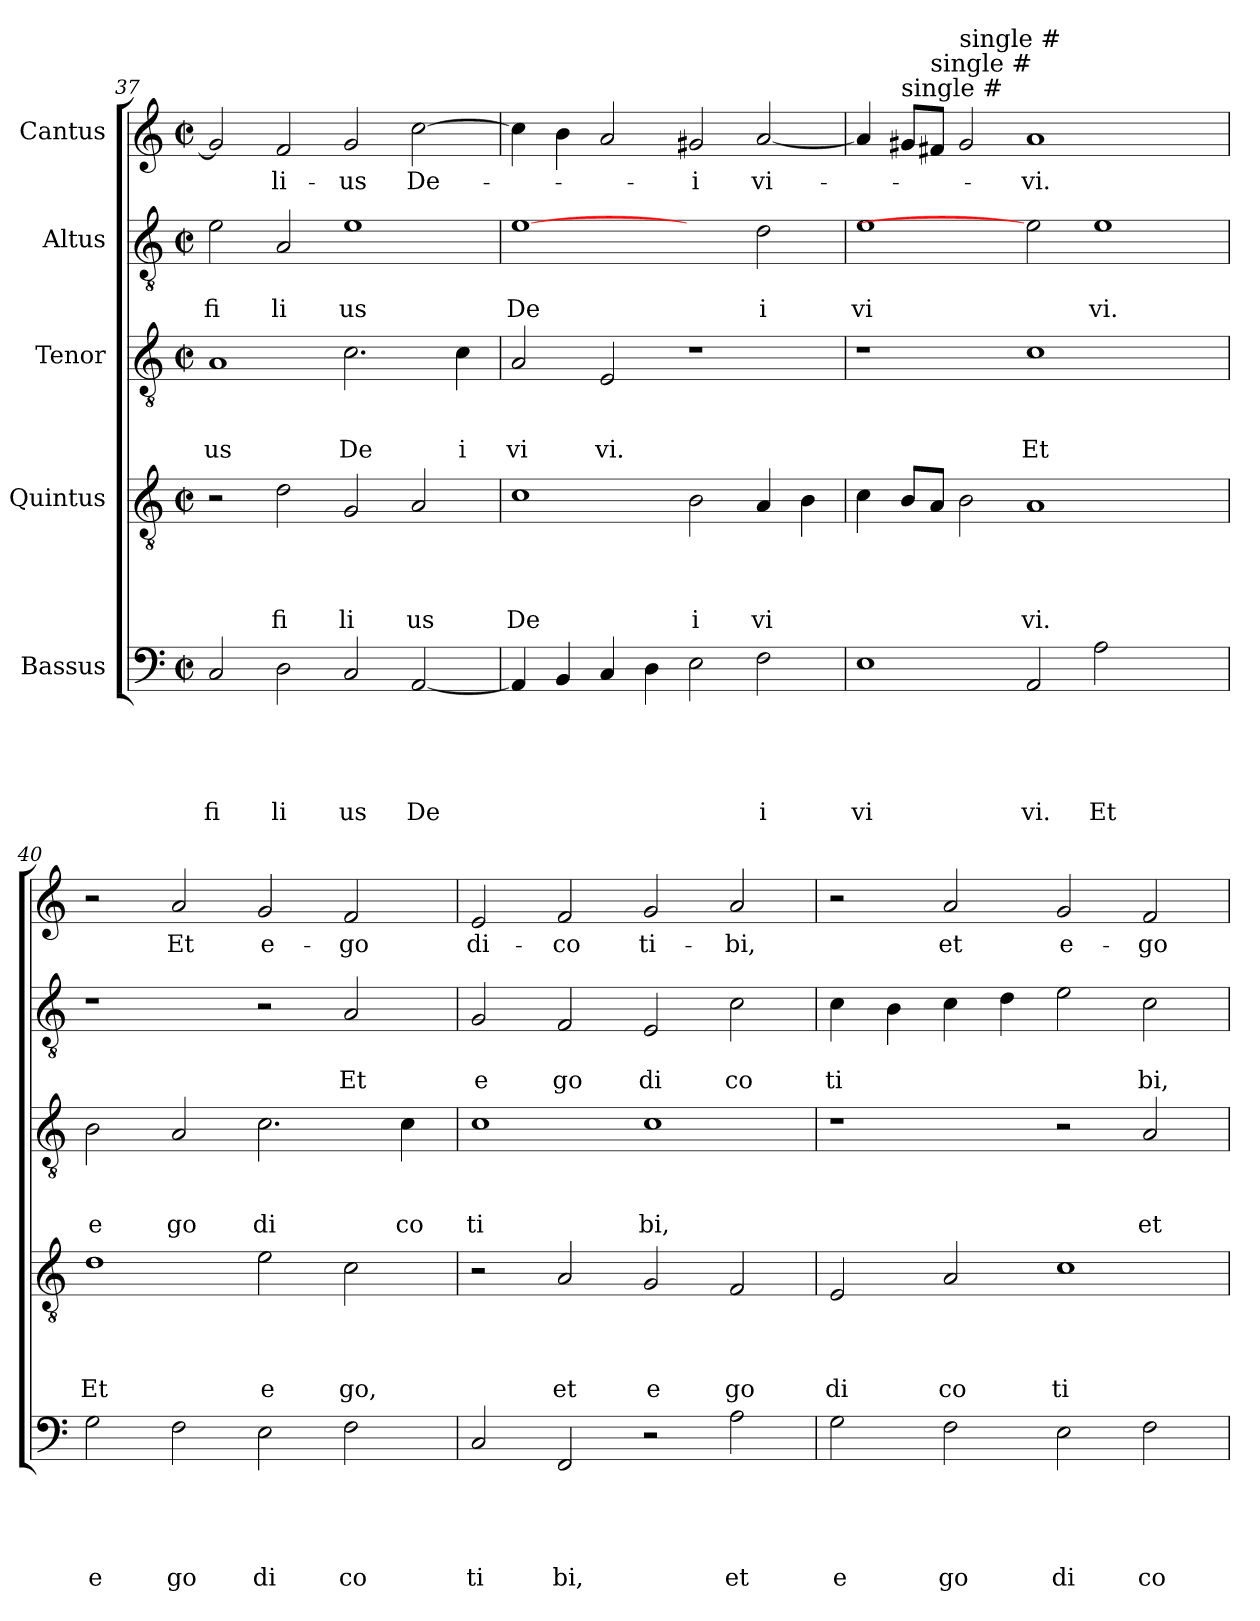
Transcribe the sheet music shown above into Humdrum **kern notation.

**kern	**text	**text	**text	**text	**text	**kern	**text	**text	**text	**text	**kern	**text	**text	**text	**kern	**text	**text	**kern	**text
*part5	*part5	*part5	*part5	*part5	*part5	*part4	*part4	*part4	*part4	*part4	*part3	*part3	*part3	*part3	*part2	*part2	*part2	*part1	*part1
*staff5	*staff5	*staff5	*staff5	*staff5	*staff5	*staff4	*staff4	*staff4	*staff4	*staff4	*staff3	*staff3	*staff3	*staff3	*staff2	*staff2	*staff2	*staff1	*staff1
*I"Bassus	*	*	*	*	*	*I"Quintus	*	*	*	*	*I"Tenor	*	*	*	*I"Altus	*	*	*I"Cantus	*
*clefF4	*	*	*	*	*	*clefGv2	*	*	*	*	*clefGv2	*	*	*	*clefGv2	*	*	*clefG2	*
*k[]	*	*	*	*	*	*k[]	*	*	*	*	*k[]	*	*	*	*k[]	*	*	*k[]	*
*C:	*	*	*	*	*	*C:	*	*	*	*	*C:	*	*	*	*C:	*	*	*C:	*
*M2/2	*	*	*	*	*	*M2/2	*	*	*	*	*M2/2	*	*	*	*M2/2	*	*	*M2/2	*
*met(c|)	*	*	*	*	*	*met(c|)	*	*	*	*	*met(c|)	*	*	*	*met(c|)	*	*	*met(c|)	*
=37	=37	=37	=37	=37	=37	=37	=37	=37	=37	=37	=37	=37	=37	=37	=37	=37	=37	=37	=37
!	!	!	!	!	!LO:LY:b	!	!	!	!	!	!	!	!	!LO:LY:b	!	!	!LO:LY:b	!	!
2C/	.	.	.	.	fi	2r	.	.	.	.	1A	.	.	us	2e\	.	fi	2g/]	.
!	!	!	!	!	!LO:LY:b	!	!	!	!	!LO:LY:b	!	!	!	!	!	!	!LO:LY:b	!	!LO:LY:b
2D\	.	.	.	.	li	2d\	.	.	.	fi	.	.	.	.	2A/	.	li	2f/	-li-
!	!	!	!	!	!LO:LY:b	!	!	!	!	!LO:LY:b	!	!	!	!LO:LY:b	!	!	!LO:LY:b	!	!LO:LY:b
2C/	.	.	.	.	us	2G/	.	.	.	li	2.c\	.	.	De	1e	.	us	2g/	-us
!	!	!	!	!	!LO:LY:b	!	!	!	!	!LO:LY:b	!	!	!	!	!	!	!	!	!LO:LY:b
[<2AA/	.	.	.	.	De	2A/	.	.	.	us	.	.	.	.	.	.	.	[<2cc\	De-
!	!	!	!	!	!	!	!	!	!	!	!	!	!	!LO:LY:b	!	!	!	!	!
.	.	.	.	.	.	.	.	.	.	.	4c\	.	.	i	.	.	.	.	.
!!LO:LB:g=z
=38	=38	=38	=38	=38	=38	=38	=38	=38	=38	=38	=38	=38	=38	=38	=38	=38	=38	=38	=38
!	!	!	!	!	!	!	!	!	!	!LO:LY:b	!	!	!	!LO:LY:b	!	!	!LO:LY:b	!	!
4AA/]	.	.	.	.	.	1c	.	.	.	De	2A/	.	.	vi	[1e	.	De	4cc\]	.
4BB/	.	.	.	.	.	.	.	.	.	.	.	.	.	.	.	.	.	4b\	.
!	!	!	!	!	!	!	!	!	!	!	!	!	!	!LO:LY:b	!	!	!	!	!
4C/	.	.	.	.	.	.	.	.	.	.	2E/	.	.	vi.	.	.	.	2a/	.
4D\	.	.	.	.	.	.	.	.	.	.	.	.	.	.	.	.	.	.	.
!	!	!	!	!	!	!	!	!	!	!LO:LY:b	!	!	!	!	!	!	!	!	!LO:LY:b
2E\	.	.	.	.	.	2B\	.	.	.	i	1r	.	.	.	2ryy	.	.	2g#X/	-i
!	!	!	!	!	!LO:LY:b	!	!	!	!	!LO:LY:b	!	!	!	!	!	!	!LO:LY:b	!	!LO:LY:b
2F\	.	.	.	.	i	4A/	.	.	.	vi	.	.	.	.	2d\	.	i	[<2a/	vi-
.	.	.	.	.	.	4B\	.	.	.	.	.	.	.	.	.	.	.	.	.
=39	=39	=39	=39	=39	=39	=39	=39	=39	=39	=39	=39	=39	=39	=39	=39	=39	=39	=39	=39
!	!	!	!	!	!LO:LY:b	!	!	!	!	!	!	!	!	!	!	!	!LO:LY:b	!	!
1E	.	.	.	.	vi	4c\	.	.	.	.	1r	.	.	.	1e	.	vi	4a/]	.
!	!	!	!	!	!	!	!	!	!	!	!	!	!	!	!	!	!	!LO:TX:a:t=single #	!
.	.	.	.	.	.	8B/L	.	.	.	.	.	.	.	.	.	.	.	8g#/L	.
!	!	!	!	!	!	!	!	!	!	!	!	!	!	!	!	!	!	!LO:TX:a:t=single #	!
.	.	.	.	.	.	8A/J	.	.	.	.	.	.	.	.	.	.	.	8f#/J	.
!	!	!	!	!	!	!	!	!	!	!	!	!	!	!	!	!	!	!LO:TX:a:t=single #	!
.	.	.	.	.	.	2B\	.	.	.	.	.	.	.	.	.	.	.	2g#/	.
!	!	!	!	!	!LO:LY:b	!	!	!	!	!LO:LY:b	!	!	!	!LO:LY:b	!	!	!	!	!LO:LY:b
2AA/	.	.	.	.	vi.	1A	.	.	.	vi.	1c	.	.	Et	2e]	.	.	1a	-vi.
!	!	!	!	!	!LO:LY:b	!	!	!	!	!	!	!	!	!	!	!	!LO:LY:b	!	!
2A\	.	.	.	.	Et	.	.	.	.	.	.	.	.	.	1e	.	vi.	.	.
2ryy	.	.	.	.	.	2ryy	.	.	.	.	2ryy	.	.	.	.	.	.	2ryy	.
=40	=40	=40	=40	=40	=40	=40	=40	=40	=40	=40	=40	=40	=40	=40	=40	=40	=40	=40	=40
!	!	!	!	!	!LO:LY:b	!	!	!	!	!LO:LY:b	!	!	!	!LO:LY:b	!	!	!	!	!
2G\	.	.	.	.	e	1d	.	.	.	Et	2B\	.	.	e	1r	.	.	2r	.
!	!	!	!	!	!LO:LY:b	!	!	!	!	!	!	!	!	!LO:LY:b	!	!	!	!	!LO:LY:b
2F\	.	.	.	.	go	.	.	.	.	.	2A/	.	.	go	.	.	.	2a/	Et
!	!	!	!	!	!LO:LY:b	!	!	!	!	!LO:LY:b	!	!	!	!LO:LY:b	!	!	!	!	!LO:LY:b
2E\	.	.	.	.	di	2e\	.	.	.	e	2.c\	.	.	di	2r	.	.	2g/	e-
!	!	!	!	!	!LO:LY:b	!	!	!	!	!LO:LY:b	!	!	!	!	!	!	!LO:LY:b	!	!LO:LY:b
2F\	.	.	.	.	co	2c\	.	.	.	go,	.	.	.	.	2A/	.	Et	2f/	-go
!	!	!	!	!	!	!	!	!	!	!	!	!	!	!LO:LY:b	!	!	!	!	!
.	.	.	.	.	.	.	.	.	.	.	4c\	.	.	co	.	.	.	.	.
=41	=41	=41	=41	=41	=41	=41	=41	=41	=41	=41	=41	=41	=41	=41	=41	=41	=41	=41	=41
!	!	!	!	!	!LO:LY:b	!	!	!	!	!	!	!	!	!LO:LY:b	!	!	!LO:LY:b	!	!LO:LY:b
2C/	.	.	.	.	ti	2r	.	.	.	.	1c	.	.	ti	2G/	.	e	2e/	di-
!	!	!	!	!	!LO:LY:b	!	!	!	!	!LO:LY:b	!	!	!	!	!	!	!LO:LY:b	!	!LO:LY:b
2FF/	.	.	.	.	bi,	2A/	.	.	.	et	.	.	.	.	2F/	.	go	2f/	-co
!	!	!	!	!	!	!	!	!	!	!LO:LY:b	!	!	!	!LO:LY:b	!	!	!LO:LY:b	!	!LO:LY:b
2r	.	.	.	.	.	2G/	.	.	.	e	1c	.	.	bi,	2E/	.	di	2g/	ti-
!	!	!	!	!	!LO:LY:b	!	!	!	!	!LO:LY:b	!	!	!	!	!	!	!LO:LY:b	!	!LO:LY:b
2A\	.	.	.	.	et	2F/	.	.	.	go	.	.	.	.	2c\	.	co	2a/	-bi,
=42	=42	=42	=42	=42	=42	=42	=42	=42	=42	=42	=42	=42	=42	=42	=42	=42	=42	=42	=42
!	!	!	!	!	!LO:LY:b	!	!	!	!	!LO:LY:b	!	!	!	!	!	!	!LO:LY:b	!	!
2G\	.	.	.	.	e	2E/	.	.	.	di	1r	.	.	.	4c\	.	ti	2r	.
.	.	.	.	.	.	.	.	.	.	.	.	.	.	.	4B\	.	.	.	.
!	!	!	!	!	!LO:LY:b	!	!	!	!	!LO:LY:b	!	!	!	!	!	!	!	!	!LO:LY:b
2F\	.	.	.	.	go	2A/	.	.	.	co	.	.	.	.	4c\	.	.	2a/	et
.	.	.	.	.	.	.	.	.	.	.	.	.	.	.	4d\	.	.	.	.
!	!	!	!	!	!LO:LY:b	!	!	!	!	!LO:LY:b	!	!	!	!	!	!	!	!	!LO:LY:b
2E\	.	.	.	.	di	1c	.	.	.	ti	2r	.	.	.	2e\	.	.	2g/	e-
!	!	!	!	!	!LO:LY:b	!	!	!	!	!	!	!	!	!LO:LY:b	!	!	!LO:LY:b	!	!LO:LY:b
2F\	.	.	.	.	co	.	.	.	.	.	2A/	.	.	et	2c\	.	bi,	2f/	-go
=	=	=	=	=	=	=	=	=	=	=	=	=	=	=	=	=	=	=	=
*-	*-	*-	*-	*-	*-	*-	*-	*-	*-	*-	*-	*-	*-	*-	*-	*-	*-	*-	*-
